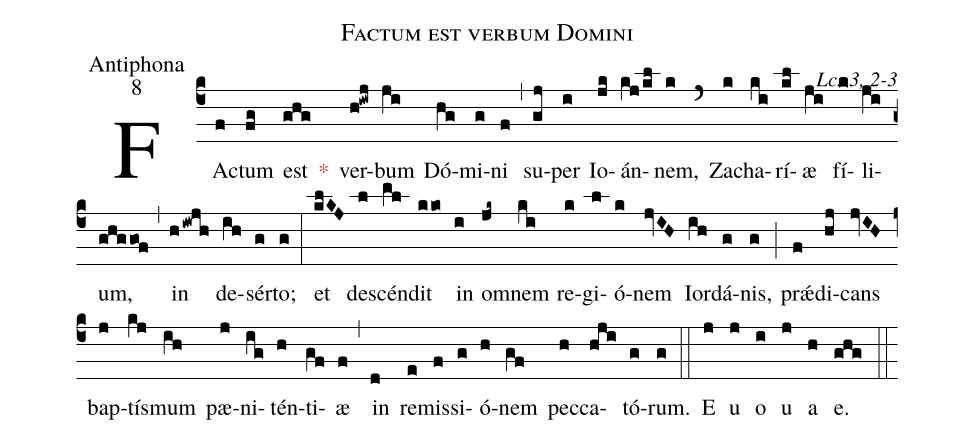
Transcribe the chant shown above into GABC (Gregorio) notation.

name:Factum est verbum Domini;
office-part:Antiphona;
mode:8;
commentary:Lc. 3, 2-3;
%%
(c4) FA(f)ctum(fg) est(ghg) <c>*</c>() ver(h!iwj)bum(ji) Dó(hg)mi(g)ni(f) (,) su(gj)per(i) Io(jk)án(kj!/kl)nem,(k) (`) Za(k)cha(ki)rí(kl)<sp>ae</sp>(ji) fí(k)li(ji)um,(ghg!/gof) (,) in(hiwjh) de(ih)sér(g)to;(g) (:)
et(klKJ) de(l)scén(ml)dit(k!/ko) in(i) om(jk~)nem(ki) re(k)gi(l)ó(k)nem(jvIH) Ior(ih)dá(g)nis,(g) (;) pr<sp>'ae</sp>(f)di(hj)cans(jvIH) bap(j)tí(kj)smum(ih) pæ(j)ni(ig)tén(h)ti(gf)æ(f) (,) in(d) re(e)mis(f)si(g)ó(h)nem(gf) pec(h)ca(hji)tó(g)rum.(g) (::)
E(j) u(j) o(i) u(j) a(h) e.(ghg) (::)
